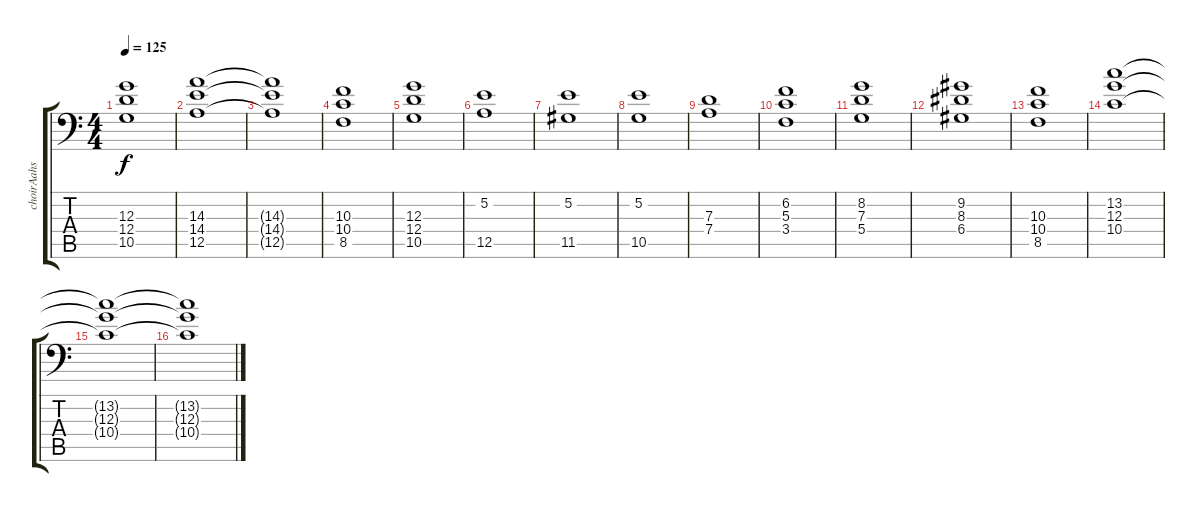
\track ("choirAahs" "choirAahs") {instrument choiraahs}
\staff {score tabs}
\tuning (A4 B3 G3 D3 A2 A1) {hide}
\ts (4 4)
\tempo 125
\clef f4
\ks c
(12.3 12.4 10.5).1{dy f} |
(14.3 14.4 12.5).1 |
(14.3{t} 14.4{t} 12.5{t}).1 |
(10.3 10.4 8.5).1 |
(12.3 12.4 10.5).1 |
(5.2 12.5).1 |
(5.2 11.5).1 |
(5.2 10.5).1 |
(7.3 7.4).1 |
(6.2 5.3 3.4).1 |
(8.2 7.3 5.4).1 |
(9.2 8.3 6.4).1 |
(10.3 10.4 8.5).1 |
(13.2 12.3 10.4).1 |
(13.2{t} 12.3{t} 10.4{t}).1 |
(13.2{t} 12.3{t} 10.4{t}).1
